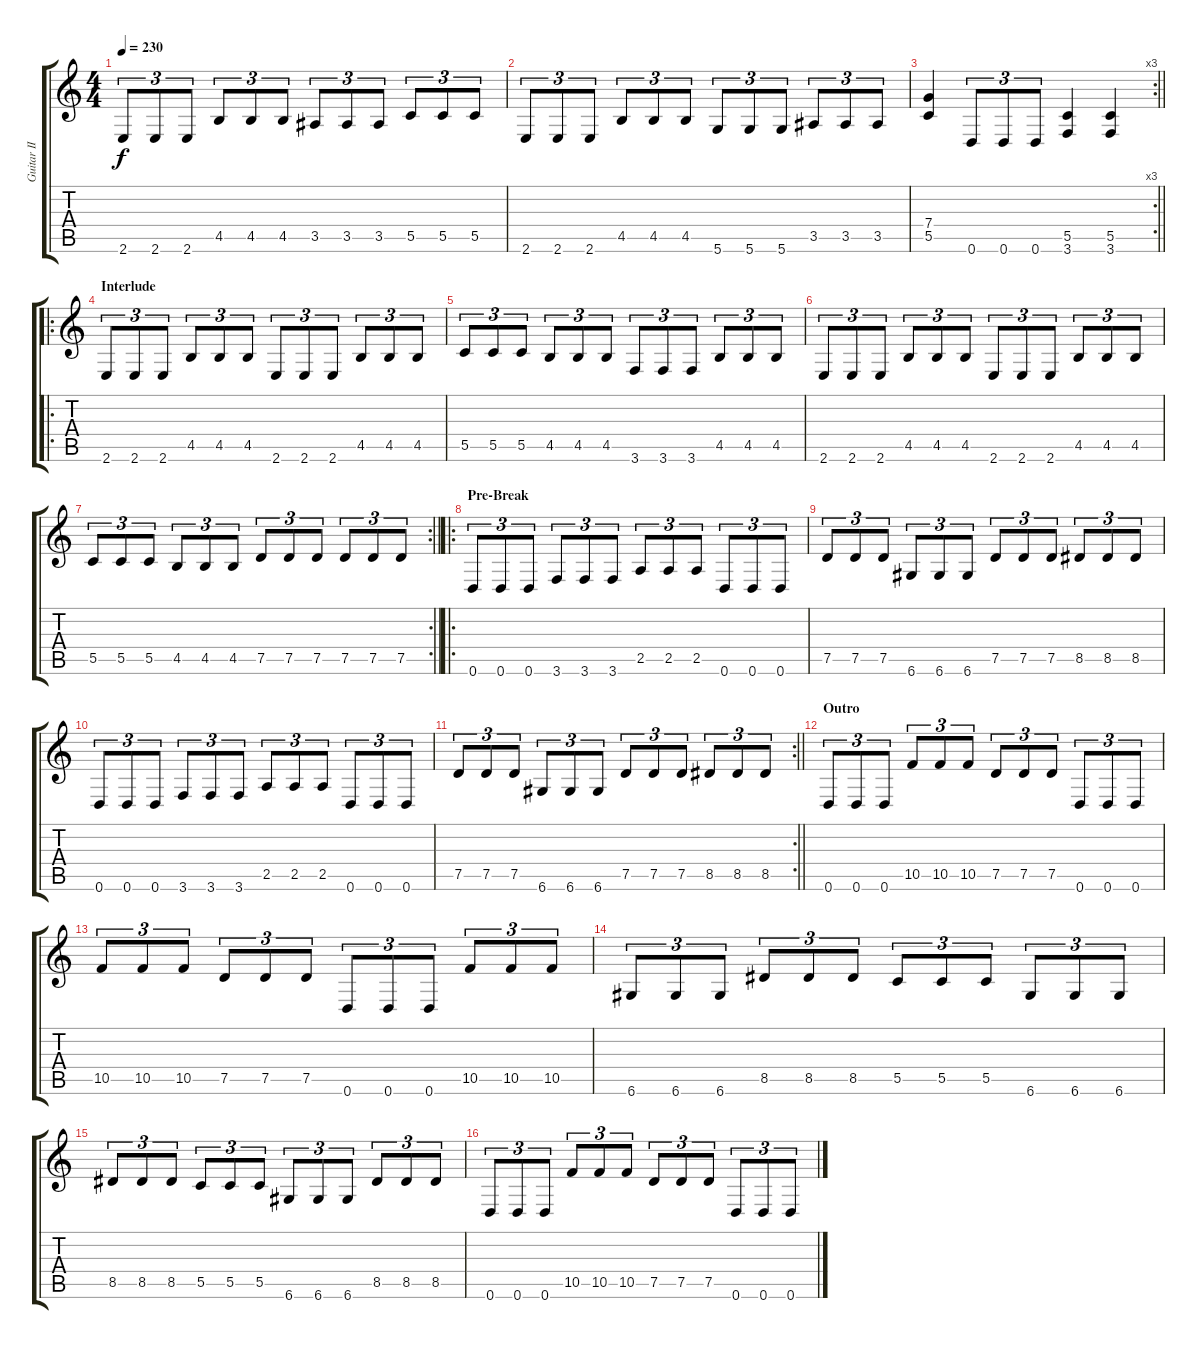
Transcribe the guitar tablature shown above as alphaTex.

\track ("Guitar II" "Guitar II") {instrument distortionguitar}
\staff {score tabs}
\tuning (D4 A3 F3 C3 G2 D2) {hide}
\ts (4 4)
\tempo 230
\clef g2
\ks c
2.6.8{tu (3 2) dy f} 2.6.8{tu (3 2)} 2.6.8{tu (3 2)} 4.5.8{tu (3 2)} 4.5.8{tu (3 2)} 4.5.8{tu (3 2)} 3.5.8{tu (3 2)} 3.5.8{tu (3 2)} 3.5.8{tu (3 2)} 5.5.8{tu (3 2)} 5.5.8{tu (3 2)} 5.5.8{tu (3 2)} |
2.6.8{tu (3 2)} 2.6.8{tu (3 2)} 2.6.8{tu (3 2)} 4.5.8{tu (3 2)} 4.5.8{tu (3 2)} 4.5.8{tu (3 2)} 5.6.8{tu (3 2)} 5.6.8{tu (3 2)} 5.6.8{tu (3 2)} 3.5.8{tu (3 2)} 3.5.8{tu (3 2)} 3.5.8{tu (3 2)} |
\rc 3
\barLineRight lightlight
(7.4 5.5).4 0.6.8{tu (3 2)} 0.6.8{tu (3 2)} 0.6.8{tu (3 2)} (5.5 3.6).4 (5.5 3.6).4 |
\ro
\section ("" "Interlude")
2.6.8{tu (3 2)} 2.6.8{tu (3 2)} 2.6.8{tu (3 2)} 4.5.8{tu (3 2)} 4.5.8{tu (3 2)} 4.5.8{tu (3 2)} 2.6.8{tu (3 2)} 2.6.8{tu (3 2)} 2.6.8{tu (3 2)} 4.5.8{tu (3 2)} 4.5.8{tu (3 2)} 4.5.8{tu (3 2)} |
5.5.8{tu (3 2)} 5.5.8{tu (3 2)} 5.5.8{tu (3 2)} 4.5.8{tu (3 2)} 4.5.8{tu (3 2)} 4.5.8{tu (3 2)} 3.6.8{tu (3 2)} 3.6.8{tu (3 2)} 3.6.8{tu (3 2)} 4.5.8{tu (3 2)} 4.5.8{tu (3 2)} 4.5.8{tu (3 2)} |
2.6.8{tu (3 2)} 2.6.8{tu (3 2)} 2.6.8{tu (3 2)} 4.5.8{tu (3 2)} 4.5.8{tu (3 2)} 4.5.8{tu (3 2)} 2.6.8{tu (3 2)} 2.6.8{tu (3 2)} 2.6.8{tu (3 2)} 4.5.8{tu (3 2)} 4.5.8{tu (3 2)} 4.5.8{tu (3 2)} |
\rc 2
\barLineRight lightlight
5.5.8{tu (3 2)} 5.5.8{tu (3 2)} 5.5.8{tu (3 2)} 4.5.8{tu (3 2)} 4.5.8{tu (3 2)} 4.5.8{tu (3 2)} 7.5.8{tu (3 2)} 7.5.8{tu (3 2)} 7.5.8{tu (3 2)} 7.5.8{tu (3 2)} 7.5.8{tu (3 2)} 7.5.8{tu (3 2)} |
\ro
\section ("" "Pre-Break")
0.6.8{tu (3 2)} 0.6.8{tu (3 2)} 0.6.8{tu (3 2)} 3.6.8{tu (3 2)} 3.6.8{tu (3 2)} 3.6.8{tu (3 2)} 2.5.8{tu (3 2)} 2.5.8{tu (3 2)} 2.5.8{tu (3 2)} 0.6.8{tu (3 2)} 0.6.8{tu (3 2)} 0.6.8{tu (3 2)} |
7.5.8{tu (3 2)} 7.5.8{tu (3 2)} 7.5.8{tu (3 2)} 6.6.8{tu (3 2)} 6.6.8{tu (3 2)} 6.6.8{tu (3 2)} 7.5.8{tu (3 2)} 7.5.8{tu (3 2)} 7.5.8{tu (3 2)} 8.5.8{tu (3 2)} 8.5.8{tu (3 2)} 8.5.8{tu (3 2)} |
0.6.8{tu (3 2)} 0.6.8{tu (3 2)} 0.6.8{tu (3 2)} 3.6.8{tu (3 2)} 3.6.8{tu (3 2)} 3.6.8{tu (3 2)} 2.5.8{tu (3 2)} 2.5.8{tu (3 2)} 2.5.8{tu (3 2)} 0.6.8{tu (3 2)} 0.6.8{tu (3 2)} 0.6.8{tu (3 2)} |
\rc 2
\barLineRight lightlight
7.5.8{tu (3 2)} 7.5.8{tu (3 2)} 7.5.8{tu (3 2)} 6.6.8{tu (3 2)} 6.6.8{tu (3 2)} 6.6.8{tu (3 2)} 7.5.8{tu (3 2)} 7.5.8{tu (3 2)} 7.5.8{tu (3 2)} 8.5.8{tu (3 2)} 8.5.8{tu (3 2)} 8.5.8{tu (3 2)} |
\section ("" "Outro")
0.6.8{tu (3 2)} 0.6.8{tu (3 2)} 0.6.8{tu (3 2)} 10.5.8{tu (3 2)} 10.5.8{tu (3 2)} 10.5.8{tu (3 2)} 7.5.8{tu (3 2)} 7.5.8{tu (3 2)} 7.5.8{tu (3 2)} 0.6.8{tu (3 2)} 0.6.8{tu (3 2)} 0.6.8{tu (3 2)} |
10.5.8{tu (3 2)} 10.5.8{tu (3 2)} 10.5.8{tu (3 2)} 7.5.8{tu (3 2)} 7.5.8{tu (3 2)} 7.5.8{tu (3 2)} 0.6.8{tu (3 2)} 0.6.8{tu (3 2)} 0.6.8{tu (3 2)} 10.5.8{tu (3 2)} 10.5.8{tu (3 2)} 10.5.8{tu (3 2)} |
6.6.8{tu (3 2)} 6.6.8{tu (3 2)} 6.6.8{tu (3 2)} 8.5.8{tu (3 2)} 8.5.8{tu (3 2)} 8.5.8{tu (3 2)} 5.5.8{tu (3 2)} 5.5.8{tu (3 2)} 5.5.8{tu (3 2)} 6.6.8{tu (3 2)} 6.6.8{tu (3 2)} 6.6.8{tu (3 2)} |
8.5.8{tu (3 2)} 8.5.8{tu (3 2)} 8.5.8{tu (3 2)} 5.5.8{tu (3 2)} 5.5.8{tu (3 2)} 5.5.8{tu (3 2)} 6.6.8{tu (3 2)} 6.6.8{tu (3 2)} 6.6.8{tu (3 2)} 8.5.8{tu (3 2)} 8.5.8{tu (3 2)} 8.5.8{tu (3 2)} |
0.6.8{tu (3 2)} 0.6.8{tu (3 2)} 0.6.8{tu (3 2)} 10.5.8{tu (3 2)} 10.5.8{tu (3 2)} 10.5.8{tu (3 2)} 7.5.8{tu (3 2)} 7.5.8{tu (3 2)} 7.5.8{tu (3 2)} 0.6.8{tu (3 2)} 0.6.8{tu (3 2)} 0.6.8{tu (3 2)}
